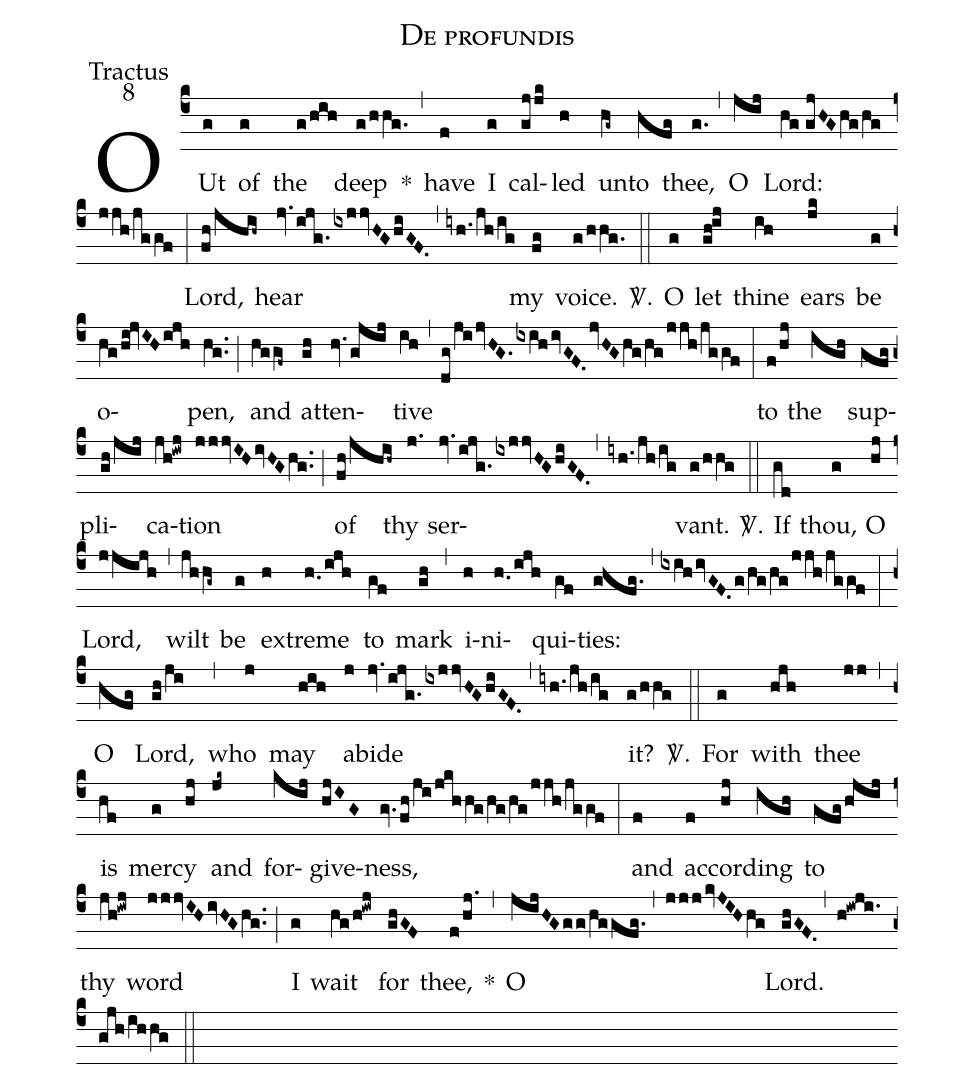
name:De profundis;
office-part:Tractus;
mode:8;
%%
(c4) OUt(g) of(g) the(g/hih) deep(g/hhg.) *(,) have(f) I(g) cal(gjjk)led(h) un(hg~)to(hfg) thee,(g.) (,) O(jij) Lord:(hg//gjHG/hg/hg/jjh/jggf) (:) Lord,(fh/jhih~) hear(jv./ijg./ixjjvHG/hiGF.0) (,) (iyh.1/jh/ig) my(fg) voice.(g/hhg.) <sp>V/</sp>.(::) O(g) let(gh!ij) thine(ih) ears(jk) be(g) o(hg/hi!jvIH/ijh)pen,(hg..) (;) and(hggf~) at(gh)ten(hv./gjij)tive(ih) (,) (dg/ji/jvHG./ixih/ivGF.0/jvHG/hg/hg/jjh/jggf) (:) to(f/hj) the(igh) sup(gfg)pli(gh/jij)ca(jh!iwj)tion(jjjvIHivHG/hg..) (;) of(fh/jhih~) thy(j.) ser(jv./ijg./ixjjvHG/hiGF.,iyh./jh/ig)vant.(g/hhg) <sp>V/</sp>.(::) If(gd) thou,(g) O(hj) Lord,(jjijh) (,) wilt(jhhg~) be(g) ex(h)treme(h.0/ijh) to(gf) mark(gh) (,) i(h)ni(h.0/ijh)qui(gf)ties:(ghfg.) (,) (ixih/ivGF.0/g/hg/hg/jjh/jggf) (:) O(hfg) Lord,(gh/ji) (,) who(j) may(hih) a(j)bide(jv./ijg./ixjjvHG/hiGF.) (,) (iyh.1/jh/ig) it?(g/hhg) <sp>V/</sp>.(::) For(g) with(hjh) thee(jj) (,) is(hf) mer(g)cy(hj) and(jk~) for(kij)give(hjIG)ness,(gv./fh/ji/jkhhg/hg/hg/jjh/jggf) (:) and(f) ac(f)cor(hj)ding(igh) to(gfg/hjij) thy(jh!iwj) word(jjjvIH/ivHG/hg..) (;) I(g) wait(hg/h!iwj) for(ghGF) thee,(f/hj.1) *(,) O(jijHG/gg/hggfg.) (,) (jjj/kvJIHhg) Lord.(ghGF.0) (,) (h!iwji./gjh/ihhg) (::)
